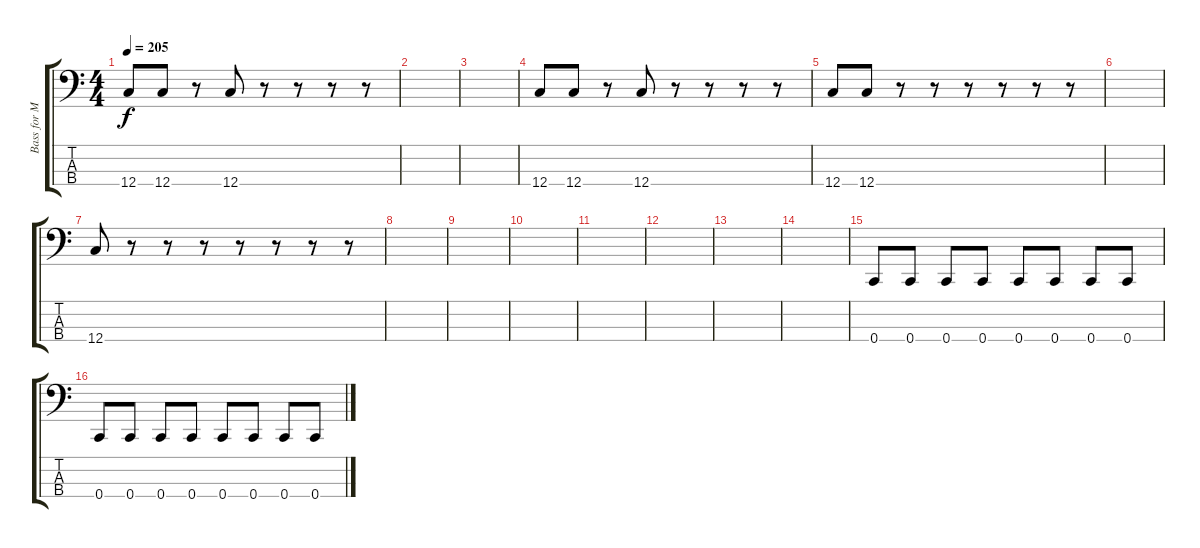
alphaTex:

\track ("Bass for Me" "Bass for M") {instrument acousticguitarsteel}
\staff {score tabs}
\tuning (F2 C2 G1 C1) {hide}
\ts (4 4)
\tempo 205
\clef f4
\ks c
12.4.8{dy f} 12.4.8 r.8 12.4.8 r.8 r.8 r.8 r.8 |
|
|
12.4.8 12.4.8 r.8 12.4.8 r.8 r.8 r.8 r.8 |
12.4.8 12.4.8 r.8 r.8 r.8 r.8 r.8 r.8 |
|
12.4.8 r.8 r.8 r.8 r.8 r.8 r.8 r.8 |
|
|
|
|
|
|
|
0.4.8 0.4.8 0.4.8 0.4.8 0.4.8 0.4.8 0.4.8 0.4.8 |
0.4.8 0.4.8 0.4.8 0.4.8 0.4.8 0.4.8 0.4.8 0.4.8
